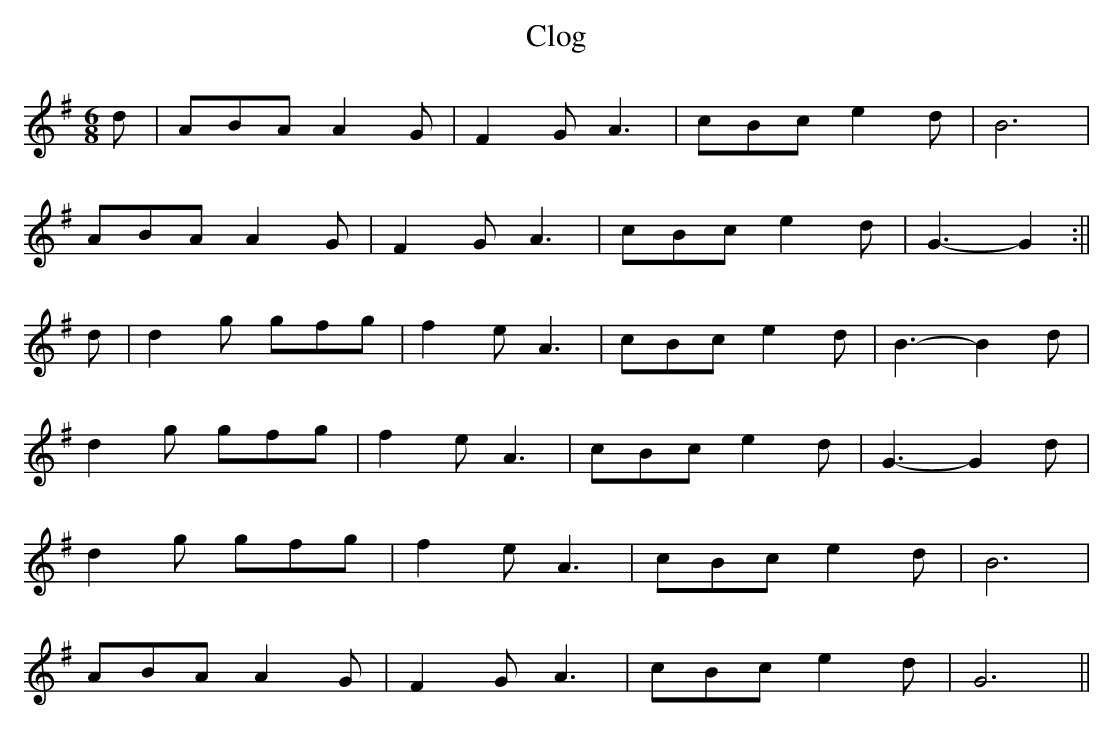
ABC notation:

X:1
T:Clog
M:6/8
L:1/8
K:G
d|ABA A2 G|F2 G A3|cBc e2 d|B6|
ABA A2 G|F2 G A3|cBc e2 d|G3-G2:||
d|d2 g gfg|f2 e A3|cBc e2 d|B3-B2 d|
d2 g gfg|f2 e A3|cBc e2 d|G3-G2 d|
d2 g gfg|f2 e A3|cBc e2 d|B6|
ABA A2 G|F2 G A3|cBc e2 d|G6||
